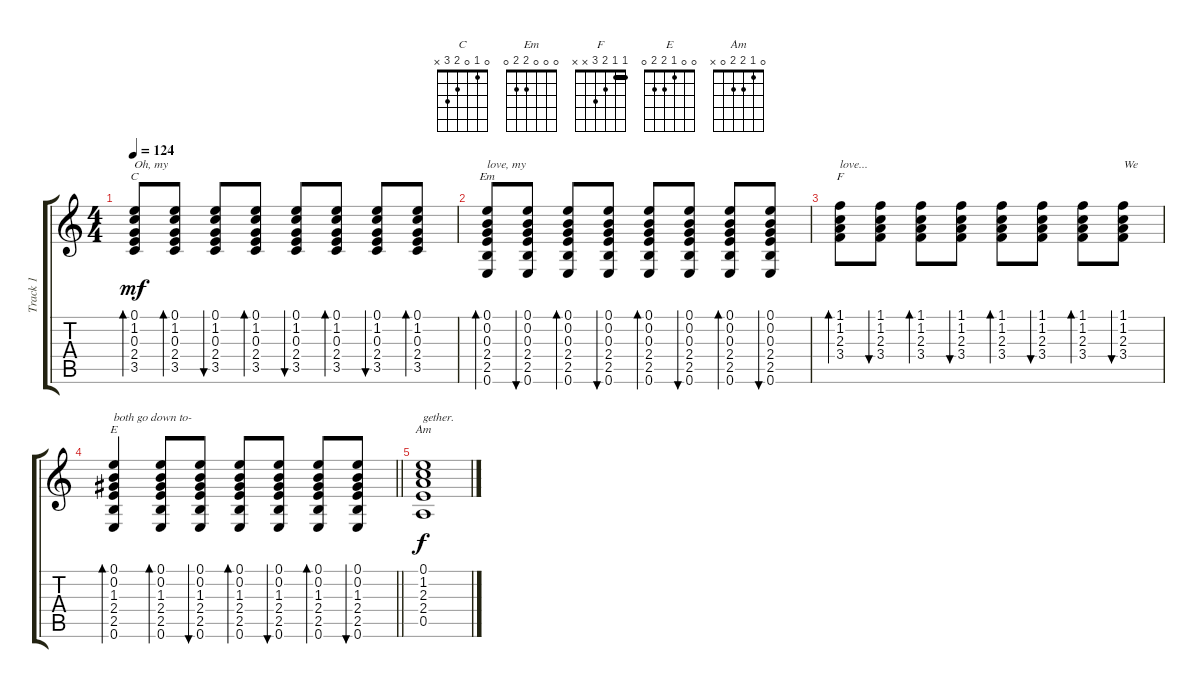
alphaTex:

\track ("Track 1" "Track 1") {instrument acousticguitarsteel}
\staff {score tabs}
\tuning (E4 B3 G3 D3 A2 E2) {hide}
\chord ("C" 0 1 0 2 3 x)
\chord ("Em" 0 0 0 2 2 0)
\chord ("F" 1 1 2 3 x x) {barre 1}
\chord ("E" 0 0 1 2 2 0)
\chord ("Am" 0 1 2 2 0 x)
\ts (4 4)
\tempo 124
\clef g2
\ks c
(0.1 1.2 0.3 2.4 3.5).8{bd 60 ch "C" txt "Oh, my" dy mf} (0.1 1.2 0.3 2.4 3.5).8{bd 60} (0.1 1.2 0.3 2.4 3.5).8{bu 60} (0.1 1.2 0.3 2.4 3.5).8{bd 60} (0.1 1.2 0.3 2.4 3.5).8{bu 60} (0.1 1.2 0.3 2.4 3.5).8{bd 60} (0.1 1.2 0.3 2.4 3.5).8{bu 60} (0.1 1.2 0.3 2.4 3.5).8{bd 60} |
(0.1 0.2 0.3 2.4 2.5 0.6).8{bd 60 ch "Em" txt "love, my"} (0.1 0.2 0.3 2.4 2.5 0.6).8{bu 60} (0.1 0.2 0.3 2.4 2.5 0.6).8{bd 60} (0.1 0.2 0.3 2.4 2.5 0.6).8{bu 60} (0.1 0.2 0.3 2.4 2.5 0.6).8{bd 60} (0.1 0.2 0.3 2.4 2.5 0.6).8{bu 60} (0.1 0.2 0.3 2.4 2.5 0.6).8{bd 60} (0.1 0.2 0.3 2.4 2.5 0.6).8{bu 60} |
(1.1 1.2 2.3 3.4).8{bd 60 ch "F" txt "love..."} (1.1 1.2 2.3 3.4).8{bu 60} (1.1 1.2 2.3 3.4).8{bd 60} (1.1 1.2 2.3 3.4).8{bu 60} (1.1 1.2 2.3 3.4).8{bd 60} (1.1 1.2 2.3 3.4).8{bu 60} (1.1 1.2 2.3 3.4).8{bd 60} (1.1 1.2 2.3 3.4).8{bu 60 txt "We"} |
\barLineRight lightlight
(0.1 0.2 1.3 2.4 2.5 0.6).4{bd 60 ch "E" txt "both go down to-"} (0.1 0.2 1.3 2.4 2.5 0.6).8{bd 60} (0.1 0.2 1.3 2.4 2.5 0.6).8{bu 60} (0.1 0.2 1.3 2.4 2.5 0.6).8{bd 60} (0.1 0.2 1.3 2.4 2.5 0.6).8{bu 60} (0.1 0.2 1.3 2.4 2.5 0.6).8{bd 60} (0.1 0.2 1.3 2.4 2.5 0.6).8{bu 60} |
(0.1 1.2 2.3 2.4 0.5).1{ch "Am" txt "gether." dy f}
